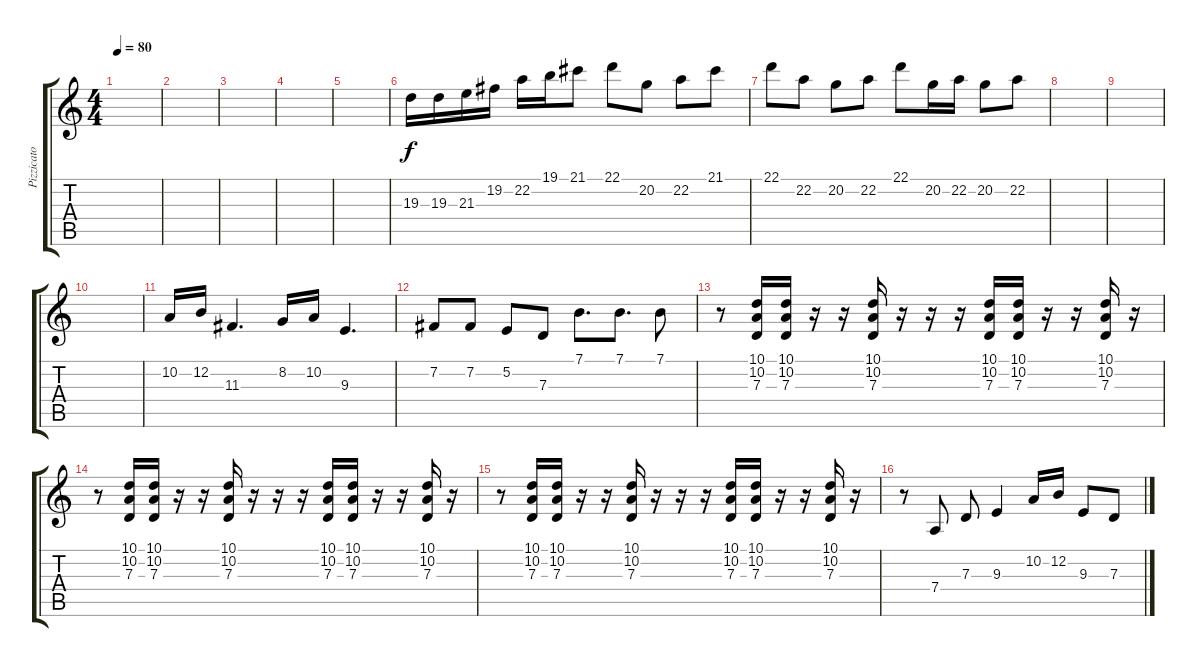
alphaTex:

\track ("Pizzicato" "Pizzicato") {instrument pizzicatostrings}
\staff {score tabs}
\tuning (E4 B3 G3 D3 A2 E2) {hide}
\ts (4 4)
\tempo 80
\clef g2
\ks c
|
|
|
|
|
19.3.16 19.3.16 21.3.16 19.2.16 22.2.16 19.1.16 21.1.8 22.1.8 20.2.8 22.2.8 21.1.8 |
22.1.8 22.2.8 20.2.8 22.2.8 22.1.8 20.2.16 22.2.16 20.2.8 22.2.8 |
|
|
|
10.2.16 12.2.16 11.3.4{d} 8.2.16 10.2.16 9.3.4{d} |
7.2.8 7.2.8 5.2.8 7.3.8{balance 16} 7.1.8{d volume 4 balance 0} 7.1.8{d} 7.1.8 |
r.8{volume 13 balance 8} (10.1 10.2 7.3).16 (10.1 10.2 7.3).16 r.16 r.16 (10.1 10.2 7.3).16 r.16 r.16 r.16 (10.1 10.2 7.3).16 (10.1 10.2 7.3).16 r.16 r.16 (10.1 10.2 7.3).16 r.16 |
r.8 (10.1 10.2 7.3).16 (10.1 10.2 7.3).16 r.16 r.16 (10.1 10.2 7.3).16 r.16 r.16 r.16 (10.1 10.2 7.3).16 (10.1 10.2 7.3).16 r.16 r.16 (10.1 10.2 7.3).16 r.16 |
r.8 (10.1 10.2 7.3).16 (10.1 10.2 7.3).16 r.16 r.16 (10.1 10.2 7.3).16 r.16 r.16 r.16 (10.1 10.2 7.3).16 (10.1 10.2 7.3).16 r.16 r.16 (10.1 10.2 7.3).16 r.16 |
r.8 7.4.8 7.3.8 9.3.4 10.2.16 12.2.16 9.3.8 7.3.8
